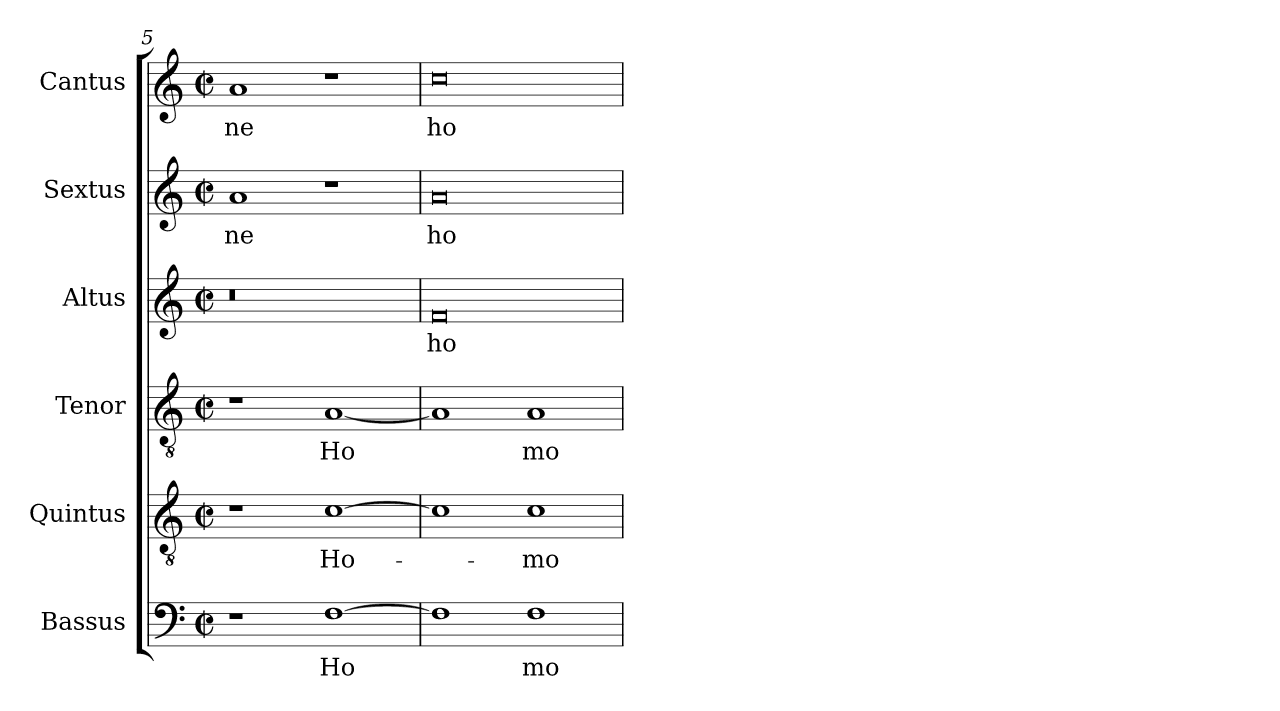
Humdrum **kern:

**kern	**text	**kern	**text	**kern	**text	**kern	**text	**kern	**text	**kern	**text
*part6	*part6	*part5	*part5	*part4	*part4	*part3	*part3	*part2	*part2	*part1	*part1
*staff6	*staff6	*staff5	*staff5	*staff4	*staff4	*staff3	*staff3	*staff2	*staff2	*staff1	*staff1
*I"Bassus	*	*I"Quintus	*	*I"Tenor	*	*I"Altus	*	*I"Sextus	*	*I"Cantus	*
*clefF4	*	*clefGv2	*	*clefGv2	*	*clefG2	*	*clefG2	*	*clefG2	*
*M2/2	*	*M2/2	*	*M2/2	*	*M2/2	*	*M2/2	*	*M2/2	*
*met(c|)	*	*met(c|)	*	*met(c|)	*	*met(c|)	*	*met(c|)	*	*met(c|)	*
=5	=5	=5	=5	=5	=5	=5	=5	=5	=5	=5	=5
!	!	!	!	!	!	!	!	!	!LO:LY:b:cj	!	!LO:LY:b:cj
1r	.	1r	.	1r	.	0r	.	1a	ne	1a	ne
!	!LO:LY:b:cj	!	!LO:LY:b:cj	!	!LO:LY:b:cj	!	!	!	!	!	!
[>1F	Ho	[>1c	Ho-	[<1A	Ho	.	.	1r	.	1r	.
=6	=6	=6	=6	=6	=6	=6	=6	=6	=6	=6	=6
!	!	!	!	!	!	!	!LO:LY:b:cj	!	!LO:LY:b:cj	!	!LO:LY:b:cj
1F]	.	1c]	.	1A]	.	0f	ho	0a	ho	0cc	ho
!	!LO:LY:b:cj	!	!LO:LY:b:cj	!	!LO:LY:b:cj	!	!	!	!	!	!
1F	mo	1c	-mo	1A	mo	.	.	.	.	.	.
=	=	=	=	=	=	=	=	=	=	=	=
*-	*-	*-	*-	*-	*-	*-	*-	*-	*-	*-	*-
